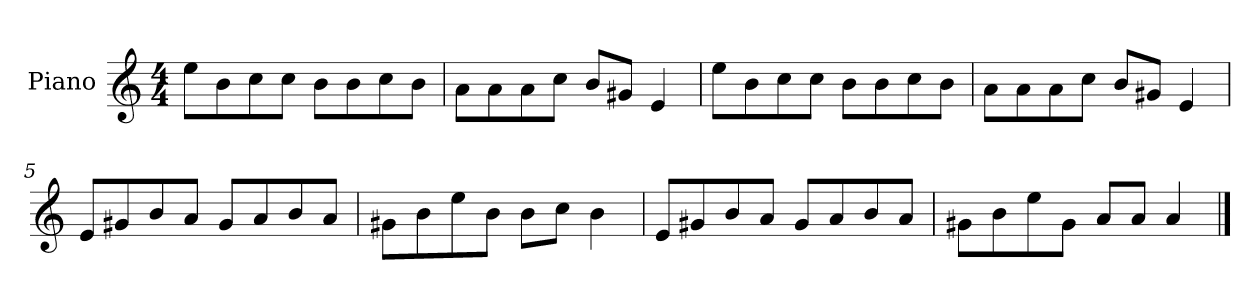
**kern
*part1
*staff1
*I"Piano
*I'P-no
*clefG2
*k[]
*M4/4
*MM90
=1
8ee\L
8b\
8cc\
8cc\J
8b\L
8b\
8cc\
8b\J
=2
8a\L
8a\
8a\
8cc\J
8b/L
8g#X/J
4e/
=3
8ee\L
8b\
8cc\
8cc\J
8b\L
8b\
8cc\
8b\J
=4
8a\L
8a\
8a\
8cc\J
8b/L
8g#X/J
4e/
=5
8e/L
8g#X/
8b/
8a/J
8g#/L
8a/
8b/
8a/J
!!LO:LB:g=z
=6
8g#X\L
8b\
8ee\
8b\J
8b\L
8cc\J
4b\
=7
8e/L
8g#X/
8b/
8a/J
8g#/L
8a/
8b/
8a/J
=8
8g#X\L
8b\
8ee\
8g#\J
8a/L
8a/J
4a/
==
*-
